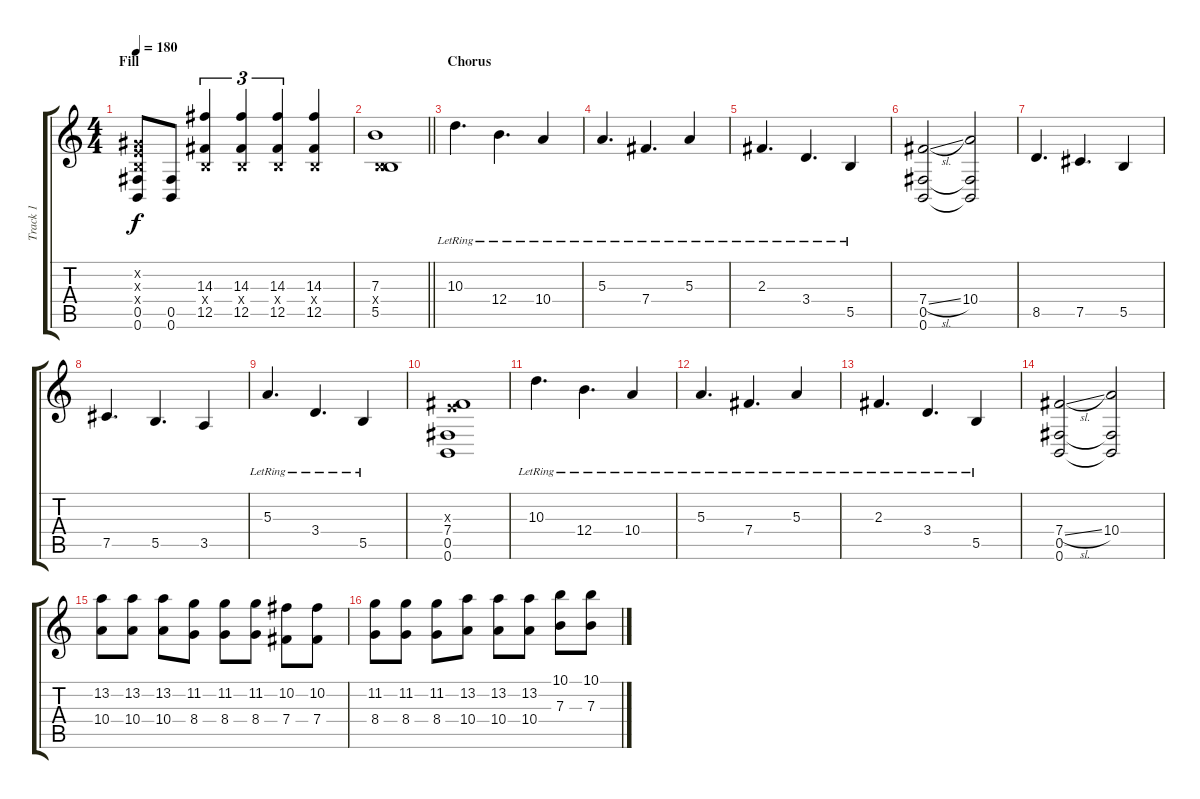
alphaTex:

\track ("Track 1" "Track 1") {instrument distortionguitar}
\staff {score tabs}
\tuning (Db4 Ab3 E3 B2 Gb2 B1) {hide}
\ts (4 4)
\section ("" "Fill")
\tempo 180
\clef g2
\ks c
(0.2{x} 0.3{x} 0.4{x} 0.5 0.6).8{dy f} (0.5 0.6).8 (14.3 0.4{x} 12.5).4{tu (3 2)} (14.3 0.4{x} 12.5).4{tu (3 2)} (14.3 0.4{x} 12.5).4{tu (3 2)} (14.3 0.4{x} 12.5).4 |
\barLineRight lightlight
(7.3 0.4{x} 5.5).1 |
\section ("" "Chorus")
10.3{lr}.4{d} 12.4{lr}.4{d} 10.4{lr}.4 |
5.3{lr}.4{d} 7.4{lr}.4{d} 5.3{lr}.4 |
2.3{lr}.4{d} 3.4{lr}.4{d} 5.5{lr}.4 |
(7.4{sl} 0.5 0.6).2 (10.4 0.5{t} 0.6{t}).2 |
8.5.4{d} 7.5.4{d} 5.5.4 |
7.5.4{d} 5.5.4{d} 3.5.4 |
5.3{lr}.4{d} 3.4{lr}.4{d} 5.5{lr}.4 |
(0.3{x} 7.4 0.5 0.6).1 |
10.3{lr}.4{d} 12.4{lr}.4{d} 10.4{lr}.4 |
5.3{lr}.4{d} 7.4{lr}.4{d} 5.3{lr}.4 |
2.3{lr}.4{d} 3.4{lr}.4{d} 5.5{lr}.4 |
(7.4{sl} 0.5 0.6).2 (10.4 0.5{t} 0.6{t}).2 |
(13.2 10.4).8 (13.2 10.4).8 (13.2 10.4).8 (11.2 8.4).8 (11.2 8.4).8 (11.2 8.4).8 (10.2 7.4).8 (10.2 7.4).8 |
(11.2 8.4).8 (11.2 8.4).8 (11.2 8.4).8 (13.2 10.4).8 (13.2 10.4).8 (13.2 10.4).8 (10.1 7.3).8 (10.1 7.3).8
